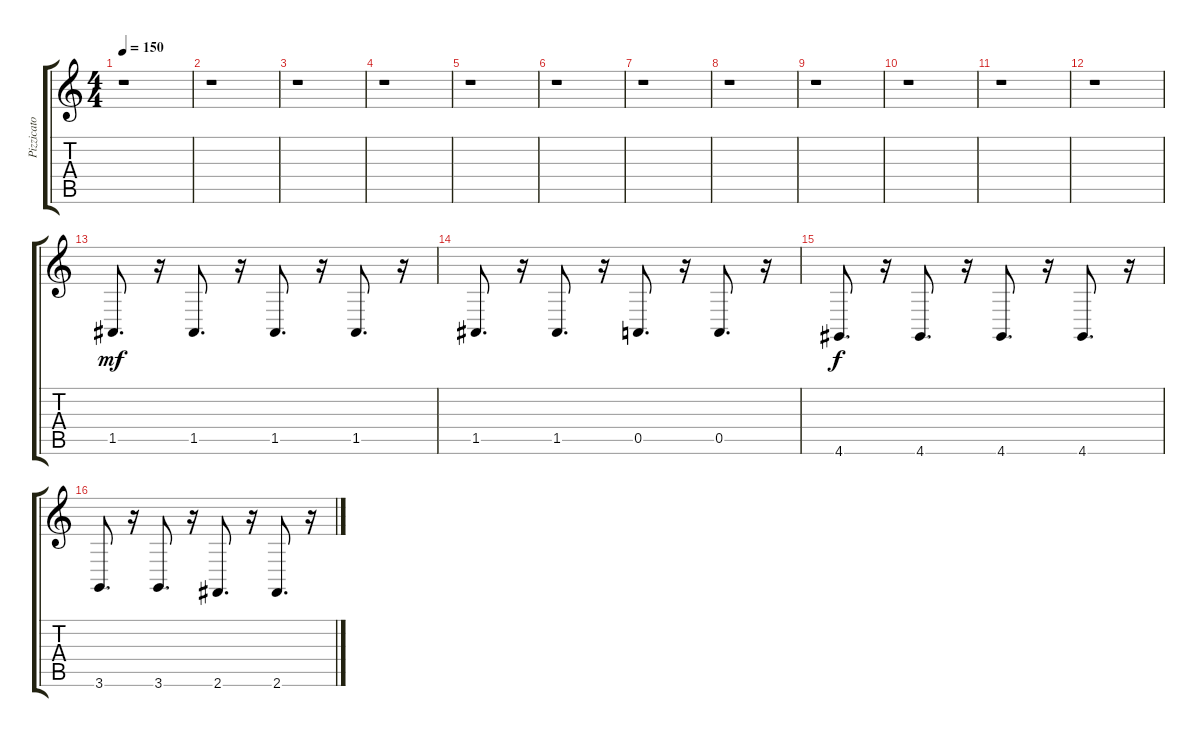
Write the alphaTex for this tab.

\track ("Pizzicato strings" "Pizzicato ") {instrument pizzicatostrings}
\staff {score tabs}
\tuning (E4 B3 G3 D3 A2 E2) {hide}
\ts (4 4)
\tempo 150
\clef g2
\ks c
r.1{dy mf} |
r.1 |
r.1 |
r.1 |
r.1 |
r.1 |
r.1 |
r.1 |
r.1 |
r.1 |
r.1 |
r.1 |
1.5.8{d} r.16 1.5.8{d} r.16 1.5.8{d} r.16 1.5.8{d} r.16 |
1.5.8{d} r.16 1.5.8{d} r.16 0.5.8{d} r.16 0.5.8{d} r.16 |
4.6.8{d dy f} r.16 4.6.8{d} r.16 4.6.8{d} r.16 4.6.8{d} r.16 |
3.6.8{d} r.16 3.6.8{d} r.16 2.6.8{d} r.16 2.6.8{d} r.16
